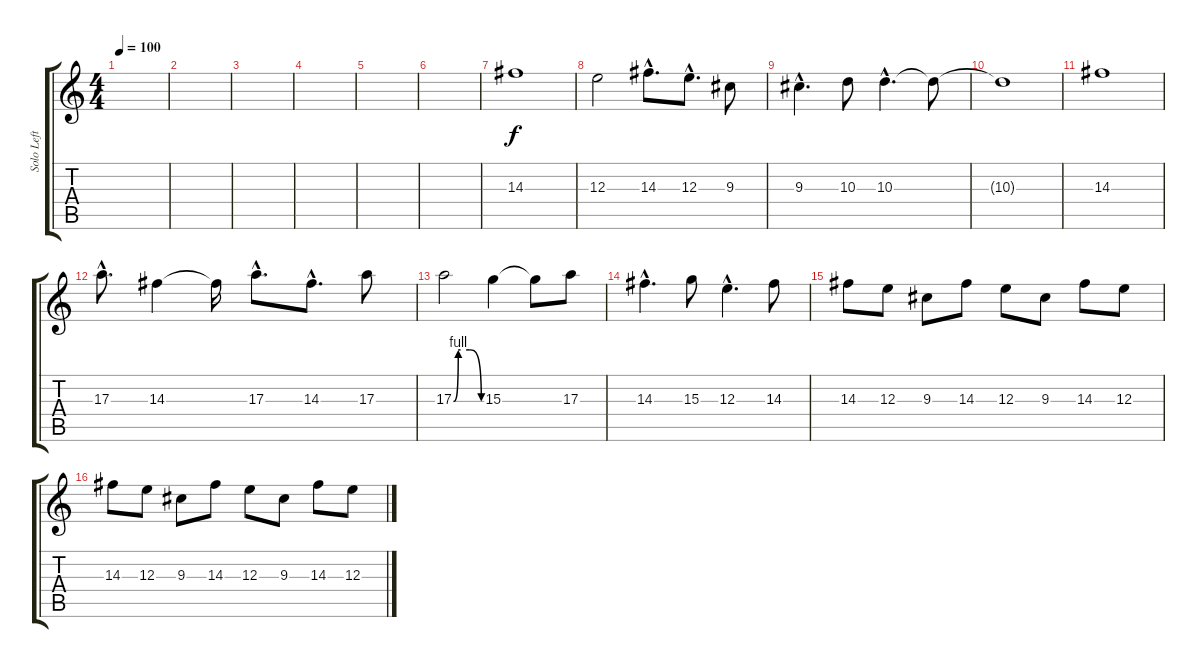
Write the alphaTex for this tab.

\track ("Solo Left" "Solo Left") {instrument overdrivenguitar}
\staff {score tabs}
\tuning (Db4 Ab3 E3 B2 Gb2 B1) {hide}
\ts (4 4)
\tempo 100
\clef g2
\ks c
|
|
|
|
|
|
14.3.1 |
12.3.2 14.3{hac}.8{d} 12.3{hac}.8{d} 9.3.8 |
9.3{hac}.4{d} 10.3.8 10.3{hac}.4{d} 10.3{t}.8 |
10.3{t}.1 |
14.3.1 |
17.3{hac}.8{d} 14.3.4 14.3{t}.16 17.3{hac}.8{d} 14.3{hac}.8{d} 17.3.8 |
17.3{be (custom 0 0 10 4 15 4 35 4 60 0)}.2 15.3.4 15.3{t}.8 17.3.8 |
14.3{hac}.4{d} 15.3.8 12.3{hac}.4{d} 14.3.8 |
14.3.8 12.3.8 9.3.8 14.3.8 12.3.8 9.3.8 14.3.8 12.3.8 |
14.3.8 12.3.8 9.3.8 14.3.8 12.3.8 9.3.8 14.3.8 12.3.8
